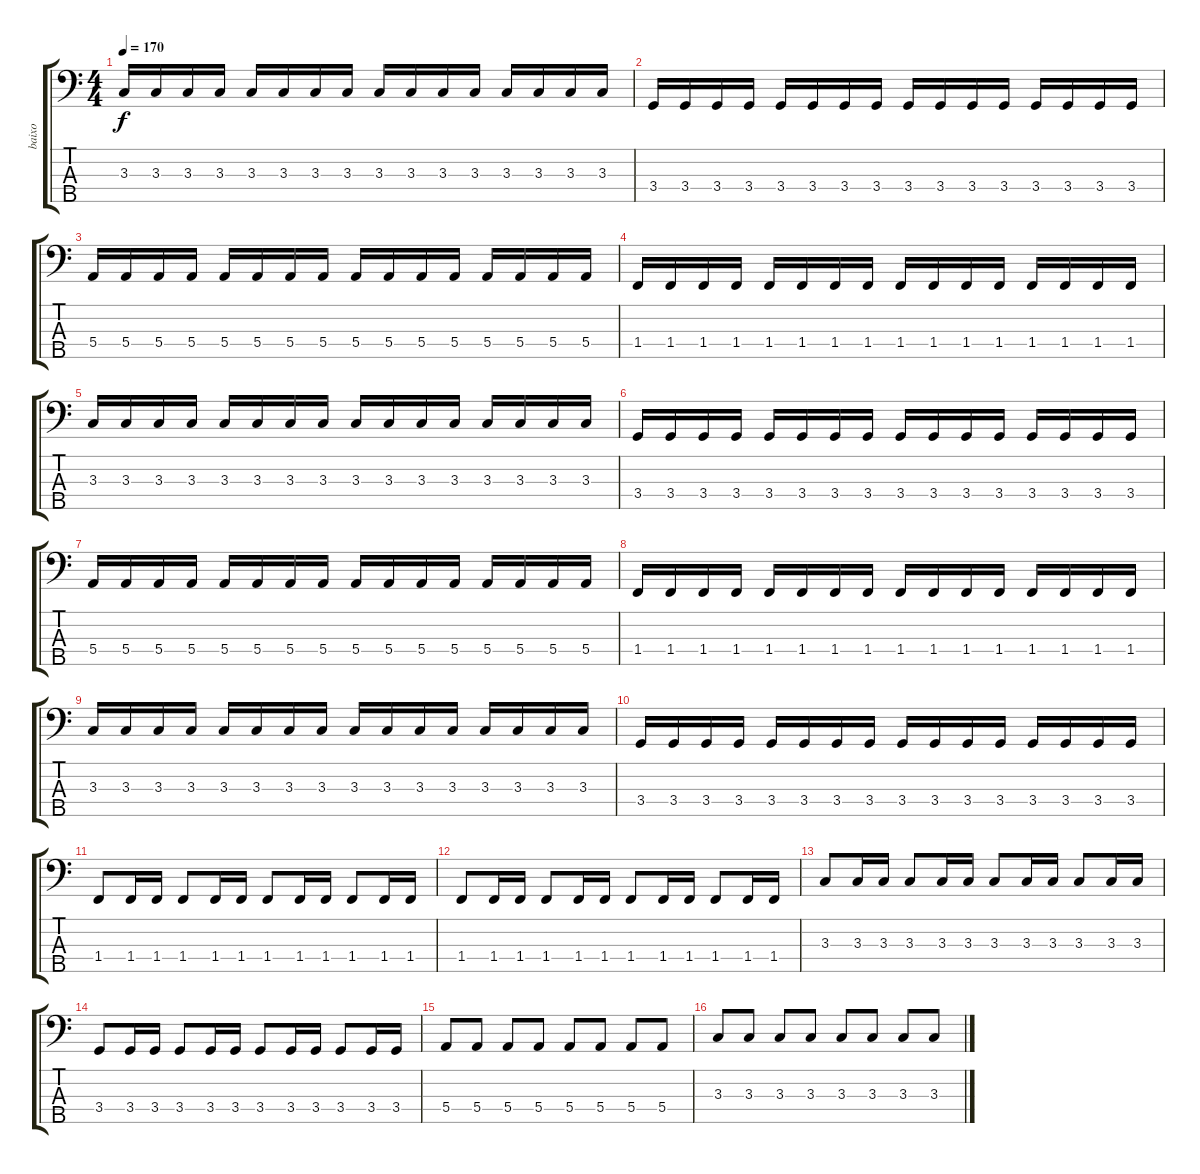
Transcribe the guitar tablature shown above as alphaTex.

\track ("baixo" "baixo") {instrument electricbassfinger}
\staff {score tabs}
\tuning (G2 D2 A1 E1 B0) {hide}
\ts (4 4)
\tempo 170
\clef f4
\ks c
3.3.16{dy f} 3.3.16 3.3.16 3.3.16 3.3.16 3.3.16 3.3.16 3.3.16 3.3.16 3.3.16 3.3.16 3.3.16 3.3.16 3.3.16 3.3.16 3.3.16 |
3.4.16 3.4.16 3.4.16 3.4.16 3.4.16 3.4.16 3.4.16 3.4.16 3.4.16 3.4.16 3.4.16 3.4.16 3.4.16 3.4.16 3.4.16 3.4.16 |
5.4.16 5.4.16 5.4.16 5.4.16 5.4.16 5.4.16 5.4.16 5.4.16 5.4.16 5.4.16 5.4.16 5.4.16 5.4.16 5.4.16 5.4.16 5.4.16 |
1.4.16 1.4.16 1.4.16 1.4.16 1.4.16 1.4.16 1.4.16 1.4.16 1.4.16 1.4.16 1.4.16 1.4.16 1.4.16 1.4.16 1.4.16 1.4.16 |
3.3.16 3.3.16 3.3.16 3.3.16 3.3.16 3.3.16 3.3.16 3.3.16 3.3.16 3.3.16 3.3.16 3.3.16 3.3.16 3.3.16 3.3.16 3.3.16 |
3.4.16 3.4.16 3.4.16 3.4.16 3.4.16 3.4.16 3.4.16 3.4.16 3.4.16 3.4.16 3.4.16 3.4.16 3.4.16 3.4.16 3.4.16 3.4.16 |
5.4.16 5.4.16 5.4.16 5.4.16 5.4.16 5.4.16 5.4.16 5.4.16 5.4.16 5.4.16 5.4.16 5.4.16 5.4.16 5.4.16 5.4.16 5.4.16 |
1.4.16 1.4.16 1.4.16 1.4.16 1.4.16 1.4.16 1.4.16 1.4.16 1.4.16 1.4.16 1.4.16 1.4.16 1.4.16 1.4.16 1.4.16 1.4.16 |
3.3.16 3.3.16 3.3.16 3.3.16 3.3.16 3.3.16 3.3.16 3.3.16 3.3.16 3.3.16 3.3.16 3.3.16 3.3.16 3.3.16 3.3.16 3.3.16 |
3.4.16 3.4.16 3.4.16 3.4.16 3.4.16 3.4.16 3.4.16 3.4.16 3.4.16 3.4.16 3.4.16 3.4.16 3.4.16 3.4.16 3.4.16 3.4.16 |
1.4.8 1.4.16 1.4.16 1.4.8 1.4.16 1.4.16 1.4.8 1.4.16 1.4.16 1.4.8 1.4.16 1.4.16 |
1.4.8 1.4.16 1.4.16 1.4.8 1.4.16 1.4.16 1.4.8 1.4.16 1.4.16 1.4.8 1.4.16 1.4.16 |
3.3.8 3.3.16 3.3.16 3.3.8 3.3.16 3.3.16 3.3.8 3.3.16 3.3.16 3.3.8 3.3.16 3.3.16 |
3.4.8 3.4.16 3.4.16 3.4.8 3.4.16 3.4.16 3.4.8 3.4.16 3.4.16 3.4.8 3.4.16 3.4.16 |
5.4.8 5.4.8 5.4.8 5.4.8 5.4.8 5.4.8 5.4.8 5.4.8 |
3.3.8 3.3.8 3.3.8 3.3.8 3.3.8 3.3.8 3.3.8 3.3.8
